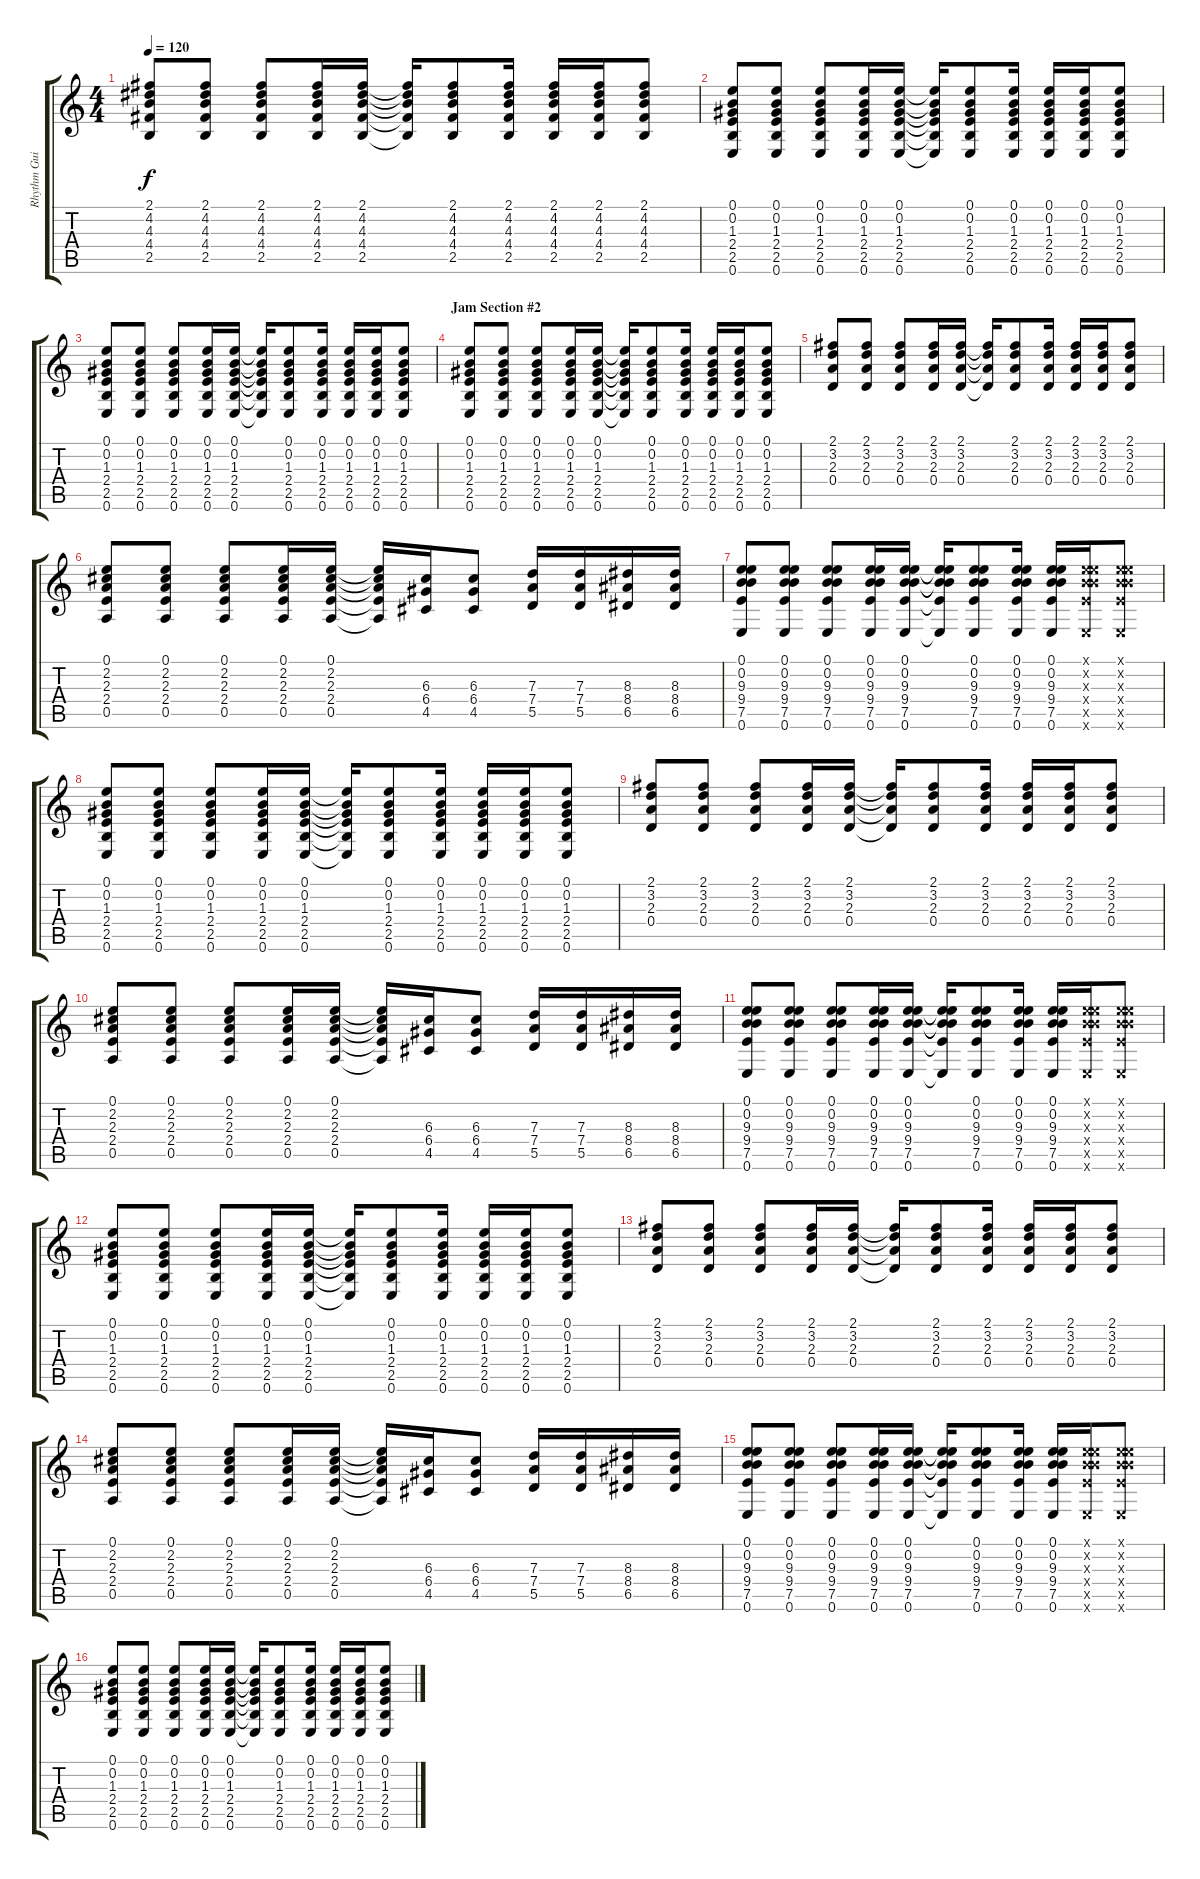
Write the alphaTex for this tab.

\track ("Rhythm Guitar" "Rhythm Gui") {instrument acousticguitarsteel}
\staff {score tabs}
\tuning (E4 B3 G3 D3 A2 E2) {hide}
\ts (4 4)
\tempo 120
\clef g2
\ks c
(2.1 4.2 4.3 4.4 2.5).8{dy f} (2.1 4.2 4.3 4.4 2.5).8 (2.1 4.2 4.3 4.4 2.5).8 (2.1 4.2 4.3 4.4 2.5).16 (2.1 4.2 4.3 4.4 2.5).16 (2.1{t} 4.2{t} 4.3{t} 4.4{t} 2.5{t}).16 (2.1 4.2 4.3 4.4 2.5).8 (2.1 4.2 4.3 4.4 2.5).16 (2.1 4.2 4.3 4.4 2.5).16 (2.1 4.2 4.3 4.4 2.5).16 (2.1 4.2 4.3 4.4 2.5).8 |
(0.1 0.2 1.3 2.4 2.5 0.6).8 (0.1 0.2 1.3 2.4 2.5 0.6).8 (0.1 0.2 1.3 2.4 2.5 0.6).8 (0.1 0.2 1.3 2.4 2.5 0.6).16 (0.1 0.2 1.3 2.4 2.5 0.6).16 (0.1{t} 0.2{t} 1.3{t} 2.4{t} 2.5{t} 0.6{t}).16 (0.1 0.2 1.3 2.4 2.5 0.6).8 (0.1 0.2 1.3 2.4 2.5 0.6).16 (0.1 0.2 1.3 2.4 2.5 0.6).16 (0.1 0.2 1.3 2.4 2.5 0.6).16 (0.1 0.2 1.3 2.4 2.5 0.6).8 |
(0.1 0.2 1.3 2.4 2.5 0.6).8 (0.1 0.2 1.3 2.4 2.5 0.6).8 (0.1 0.2 1.3 2.4 2.5 0.6).8 (0.1 0.2 1.3 2.4 2.5 0.6).16 (0.1 0.2 1.3 2.4 2.5 0.6).16 (0.1{t} 0.2{t} 1.3{t} 2.4{t} 2.5{t} 0.6{t}).16 (0.1 0.2 1.3 2.4 2.5 0.6).8 (0.1 0.2 1.3 2.4 2.5 0.6).16 (0.1 0.2 1.3 2.4 2.5 0.6).16 (0.1 0.2 1.3 2.4 2.5 0.6).16 (0.1 0.2 1.3 2.4 2.5 0.6).8 |
\section ("" "Jam Section #2")
(0.1 0.2 1.3 2.4 2.5 0.6).8 (0.1 0.2 1.3 2.4 2.5 0.6).8 (0.1 0.2 1.3 2.4 2.5 0.6).8 (0.1 0.2 1.3 2.4 2.5 0.6).16 (0.1 0.2 1.3 2.4 2.5 0.6).16 (0.1{t} 0.2{t} 1.3{t} 2.4{t} 2.5{t} 0.6{t}).16 (0.1 0.2 1.3 2.4 2.5 0.6).8 (0.1 0.2 1.3 2.4 2.5 0.6).16 (0.1 0.2 1.3 2.4 2.5 0.6).16 (0.1 0.2 1.3 2.4 2.5 0.6).16 (0.1 0.2 1.3 2.4 2.5 0.6).8 |
(2.1 3.2 2.3 0.4).8 (2.1 3.2 2.3 0.4).8 (2.1 3.2 2.3 0.4).8 (2.1 3.2 2.3 0.4).16 (2.1 3.2 2.3 0.4).16 (2.1{t} 3.2{t} 2.3{t} 0.4{t}).16 (2.1 3.2 2.3 0.4).8 (2.1 3.2 2.3 0.4).16 (2.1 3.2 2.3 0.4).16 (2.1 3.2 2.3 0.4).16 (2.1 3.2 2.3 0.4).8 |
(0.1 2.2 2.3 2.4 0.5).8 (0.1 2.2 2.3 2.4 0.5).8 (0.1 2.2 2.3 2.4 0.5).8 (0.1 2.2 2.3 2.4 0.5).16 (0.1 2.2 2.3 2.4 0.5).16 (0.1{t} 2.2{t} 2.3{t} 2.4{t} 0.5{t}).16 (6.3 6.4 4.5).16 (6.3 6.4 4.5).8 (7.3 7.4 5.5).16 (7.3 7.4 5.5).16 (8.3 8.4 6.5).16 (8.3 8.4 6.5).16 |
(0.1 0.2 9.3 9.4 7.5 0.6).8 (0.1 0.2 9.3 9.4 7.5 0.6).8 (0.1 0.2 9.3 9.4 7.5 0.6).8 (0.1 0.2 9.3 9.4 7.5 0.6).16 (0.1 0.2 9.3 9.4 7.5 0.6).16 (0.1{t} 0.2{t} 9.3{t} 9.4{t} 7.5{t} 0.6{t}).16 (0.1 0.2 9.3 9.4 7.5 0.6).8 (0.1 0.2 9.3 9.4 7.5 0.6).16 (0.1 0.2 9.3 9.4 7.5 0.6).16 (0.1{x} 0.2{x} 9.3{x} 9.4{x} 7.5{x} 0.6{x}).16 (0.1{x} 0.2{x} 9.3{x} 9.4{x} 7.5{x} 0.6{x}).8 |
(0.1 0.2 1.3 2.4 2.5 0.6).8 (0.1 0.2 1.3 2.4 2.5 0.6).8 (0.1 0.2 1.3 2.4 2.5 0.6).8 (0.1 0.2 1.3 2.4 2.5 0.6).16 (0.1 0.2 1.3 2.4 2.5 0.6).16 (0.1{t} 0.2{t} 1.3{t} 2.4{t} 2.5{t} 0.6{t}).16 (0.1 0.2 1.3 2.4 2.5 0.6).8 (0.1 0.2 1.3 2.4 2.5 0.6).16 (0.1 0.2 1.3 2.4 2.5 0.6).16 (0.1 0.2 1.3 2.4 2.5 0.6).16 (0.1 0.2 1.3 2.4 2.5 0.6).8 |
(2.1 3.2 2.3 0.4).8 (2.1 3.2 2.3 0.4).8 (2.1 3.2 2.3 0.4).8 (2.1 3.2 2.3 0.4).16 (2.1 3.2 2.3 0.4).16 (2.1{t} 3.2{t} 2.3{t} 0.4{t}).16 (2.1 3.2 2.3 0.4).8 (2.1 3.2 2.3 0.4).16 (2.1 3.2 2.3 0.4).16 (2.1 3.2 2.3 0.4).16 (2.1 3.2 2.3 0.4).8 |
(0.1 2.2 2.3 2.4 0.5).8 (0.1 2.2 2.3 2.4 0.5).8 (0.1 2.2 2.3 2.4 0.5).8 (0.1 2.2 2.3 2.4 0.5).16 (0.1 2.2 2.3 2.4 0.5).16 (0.1{t} 2.2{t} 2.3{t} 2.4{t} 0.5{t}).16 (6.3 6.4 4.5).16 (6.3 6.4 4.5).8 (7.3 7.4 5.5).16 (7.3 7.4 5.5).16 (8.3 8.4 6.5).16 (8.3 8.4 6.5).16 |
(0.1 0.2 9.3 9.4 7.5 0.6).8 (0.1 0.2 9.3 9.4 7.5 0.6).8 (0.1 0.2 9.3 9.4 7.5 0.6).8 (0.1 0.2 9.3 9.4 7.5 0.6).16 (0.1 0.2 9.3 9.4 7.5 0.6).16 (0.1{t} 0.2{t} 9.3{t} 9.4{t} 7.5{t} 0.6{t}).16 (0.1 0.2 9.3 9.4 7.5 0.6).8 (0.1 0.2 9.3 9.4 7.5 0.6).16 (0.1 0.2 9.3 9.4 7.5 0.6).16 (0.1{x} 0.2{x} 9.3{x} 9.4{x} 7.5{x} 0.6{x}).16 (0.1{x} 0.2{x} 9.3{x} 9.4{x} 7.5{x} 0.6{x}).8 |
(0.1 0.2 1.3 2.4 2.5 0.6).8 (0.1 0.2 1.3 2.4 2.5 0.6).8 (0.1 0.2 1.3 2.4 2.5 0.6).8 (0.1 0.2 1.3 2.4 2.5 0.6).16 (0.1 0.2 1.3 2.4 2.5 0.6).16 (0.1{t} 0.2{t} 1.3{t} 2.4{t} 2.5{t} 0.6{t}).16 (0.1 0.2 1.3 2.4 2.5 0.6).8 (0.1 0.2 1.3 2.4 2.5 0.6).16 (0.1 0.2 1.3 2.4 2.5 0.6).16 (0.1 0.2 1.3 2.4 2.5 0.6).16 (0.1 0.2 1.3 2.4 2.5 0.6).8 |
(2.1 3.2 2.3 0.4).8 (2.1 3.2 2.3 0.4).8 (2.1 3.2 2.3 0.4).8 (2.1 3.2 2.3 0.4).16 (2.1 3.2 2.3 0.4).16 (2.1{t} 3.2{t} 2.3{t} 0.4{t}).16 (2.1 3.2 2.3 0.4).8 (2.1 3.2 2.3 0.4).16 (2.1 3.2 2.3 0.4).16 (2.1 3.2 2.3 0.4).16 (2.1 3.2 2.3 0.4).8 |
(0.1 2.2 2.3 2.4 0.5).8 (0.1 2.2 2.3 2.4 0.5).8 (0.1 2.2 2.3 2.4 0.5).8 (0.1 2.2 2.3 2.4 0.5).16 (0.1 2.2 2.3 2.4 0.5).16 (0.1{t} 2.2{t} 2.3{t} 2.4{t} 0.5{t}).16 (6.3 6.4 4.5).16 (6.3 6.4 4.5).8 (7.3 7.4 5.5).16 (7.3 7.4 5.5).16 (8.3 8.4 6.5).16 (8.3 8.4 6.5).16 |
(0.1 0.2 9.3 9.4 7.5 0.6).8 (0.1 0.2 9.3 9.4 7.5 0.6).8 (0.1 0.2 9.3 9.4 7.5 0.6).8 (0.1 0.2 9.3 9.4 7.5 0.6).16 (0.1 0.2 9.3 9.4 7.5 0.6).16 (0.1{t} 0.2{t} 9.3{t} 9.4{t} 7.5{t} 0.6{t}).16 (0.1 0.2 9.3 9.4 7.5 0.6).8 (0.1 0.2 9.3 9.4 7.5 0.6).16 (0.1 0.2 9.3 9.4 7.5 0.6).16 (0.1{x} 0.2{x} 9.3{x} 9.4{x} 7.5{x} 0.6{x}).16 (0.1{x} 0.2{x} 9.3{x} 9.4{x} 7.5{x} 0.6{x}).8 |
(0.1 0.2 1.3 2.4 2.5 0.6).8 (0.1 0.2 1.3 2.4 2.5 0.6).8 (0.1 0.2 1.3 2.4 2.5 0.6).8 (0.1 0.2 1.3 2.4 2.5 0.6).16 (0.1 0.2 1.3 2.4 2.5 0.6).16 (0.1{t} 0.2{t} 1.3{t} 2.4{t} 2.5{t} 0.6{t}).16 (0.1 0.2 1.3 2.4 2.5 0.6).8 (0.1 0.2 1.3 2.4 2.5 0.6).16 (0.1 0.2 1.3 2.4 2.5 0.6).16 (0.1 0.2 1.3 2.4 2.5 0.6).16 (0.1 0.2 1.3 2.4 2.5 0.6).8
